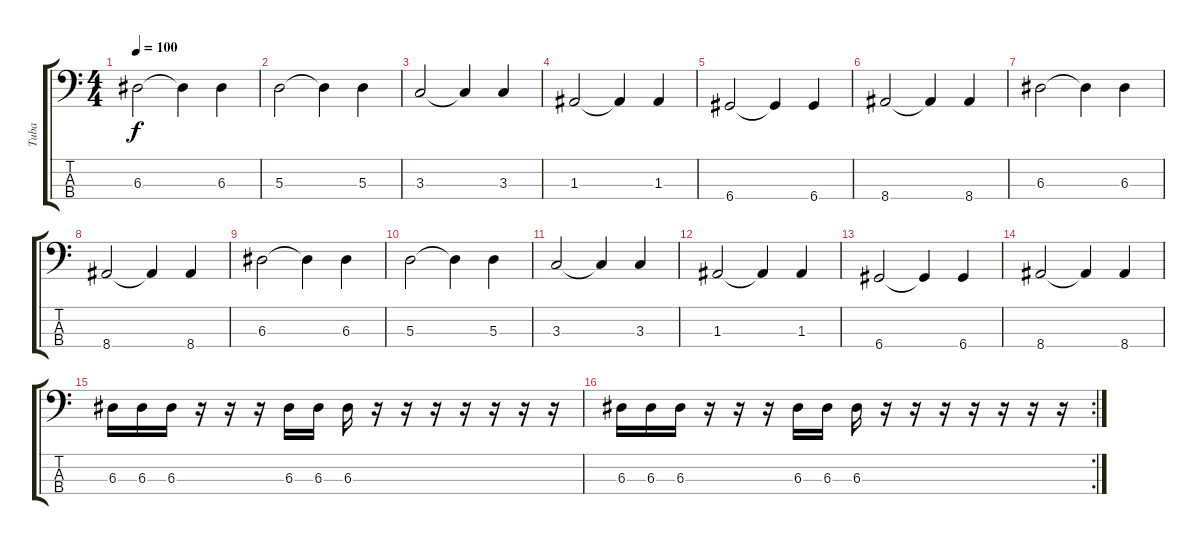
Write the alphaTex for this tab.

\track ("Tuba" "Tuba") {instrument fretlessbass}
\staff {score tabs}
\tuning (G2 D2 A1 D1) {hide}
\ts (4 4)
\tempo 100
\clef f4
\ks c
6.3.2{dy f} 6.3{t}.4 6.3.4 |
5.3.2 5.3{t}.4 5.3.4 |
3.3.2 3.3{t}.4 3.3.4 |
1.3.2 1.3{t}.4 1.3.4 |
6.4.2 6.4{t}.4 6.4.4 |
8.4.2 8.4{t}.4 8.4.4 |
6.3.2 6.3{t}.4 6.3.4 |
8.4.2 8.4{t}.4 8.4.4 |
6.3.2 6.3{t}.4 6.3.4 |
5.3.2 5.3{t}.4 5.3.4 |
3.3.2 3.3{t}.4 3.3.4 |
1.3.2 1.3{t}.4 1.3.4 |
6.4.2 6.4{t}.4 6.4.4 |
8.4.2 8.4{t}.4 8.4.4 |
6.3.16 6.3.16 6.3.16 r.16 r.16 r.16 6.3.16 6.3.16 6.3.16 r.16 r.16 r.16 r.16 r.16 r.16 r.16 |
\rc 2
6.3.16 6.3.16 6.3.16 r.16 r.16 r.16 6.3.16 6.3.16 6.3.16 r.16 r.16 r.16 r.16 r.16 r.16 r.16
